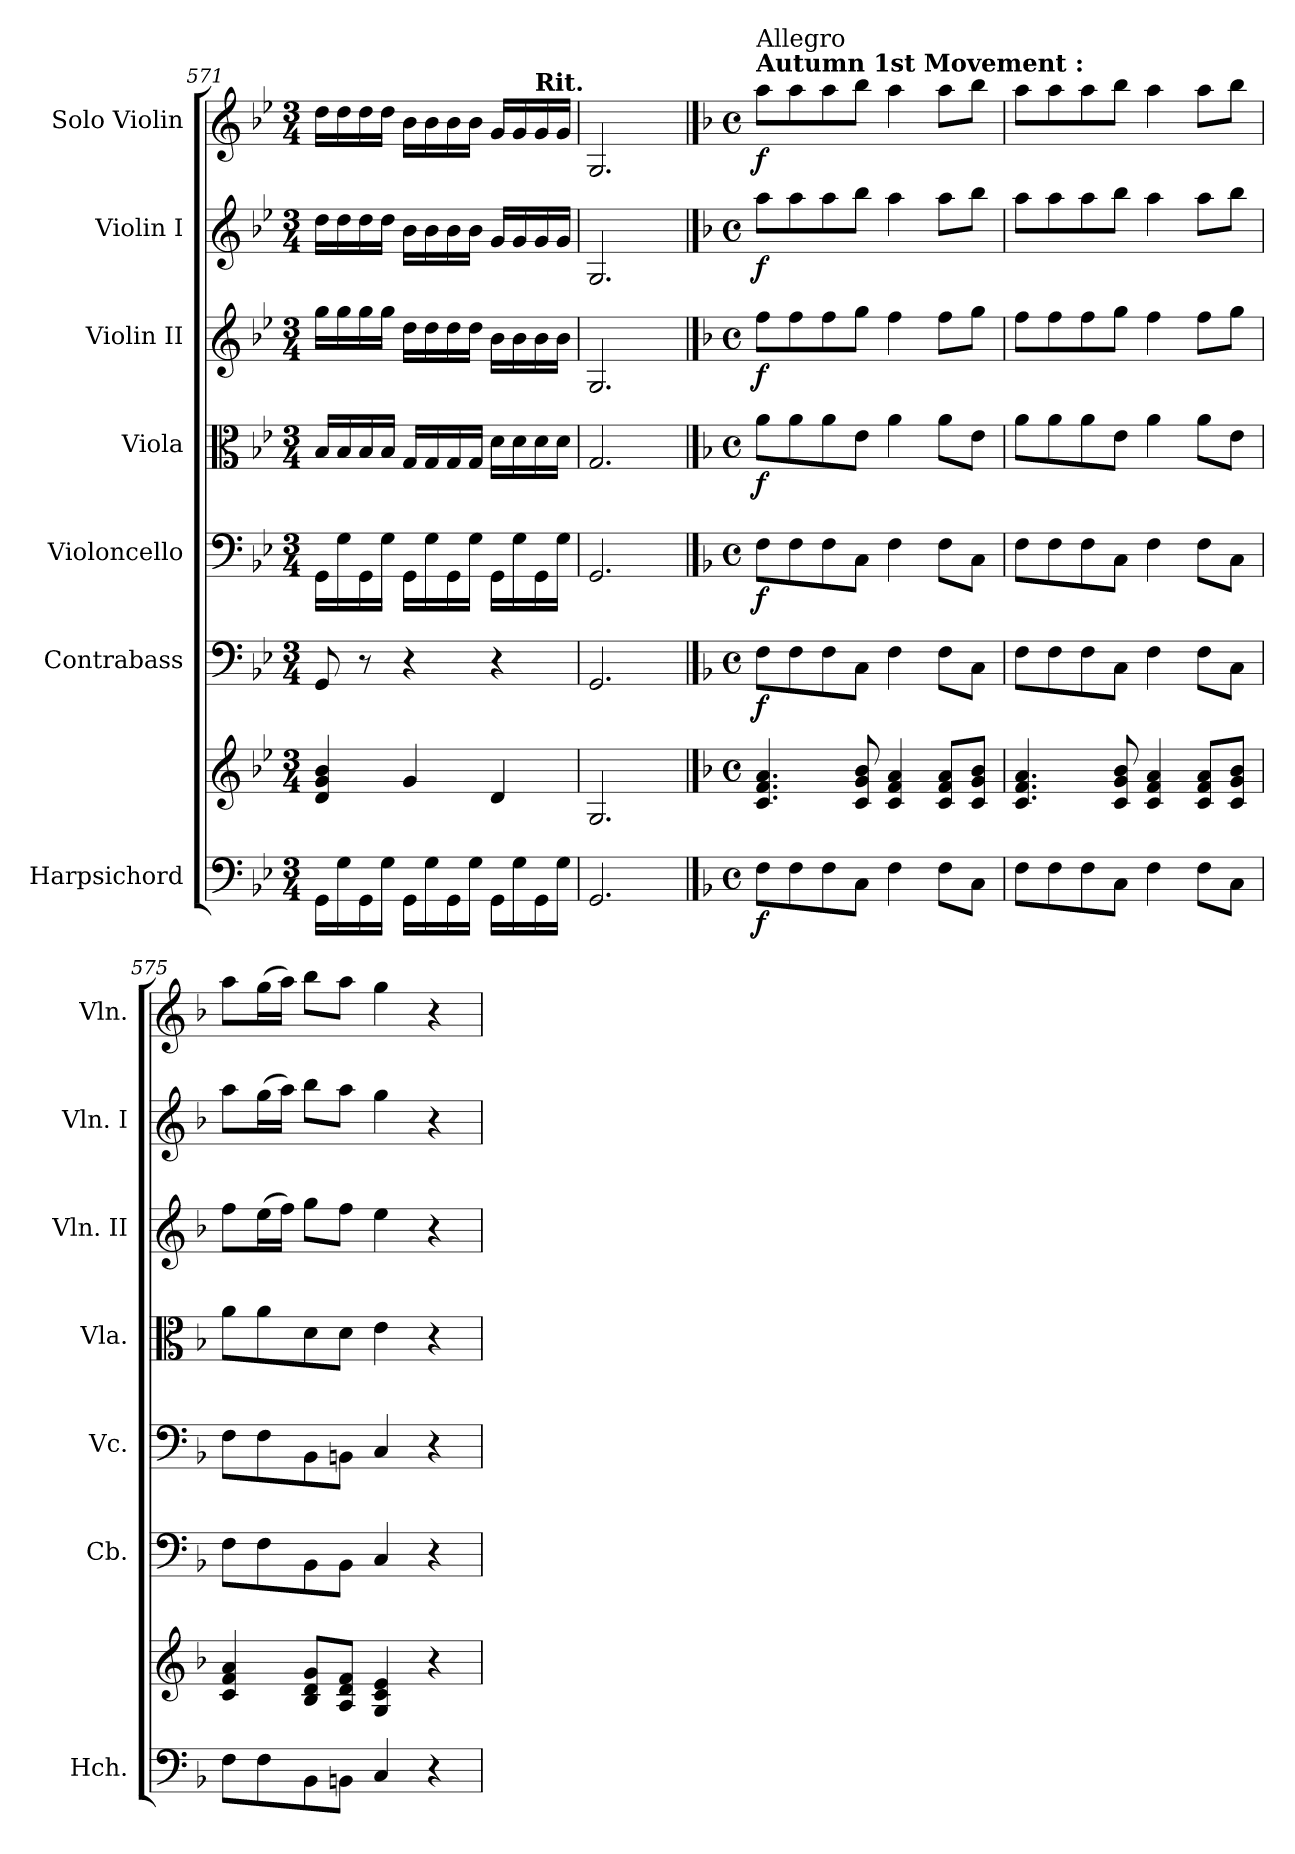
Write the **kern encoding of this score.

**kern	**kern	**dynam	**kern	**dynam	**kern	**dynam	**kern	**dynam	**kern	**dynam	**kern	**dynam	**kern	**dynam
*part7	*part7	*part7	*part6	*part6	*part5	*part5	*part4	*part4	*part3	*part3	*part2	*part2	*part1	*part1
*staff8	*staff7	*staff7/8	*staff6	*staff6	*staff5	*staff5	*staff4	*staff4	*staff3	*staff3	*staff2	*staff2	*staff1	*staff1
*I"Harpsichord	*	*	*I"Contrabass	*	*I"Violoncello	*	*I"Viola	*	*I"Violin II	*	*I"Violin I	*	*I"Solo Violin	*
*I'Hch.	*	*	*I'Cb.	*	*I'Vc.	*	*I'Vla.	*	*I'Vln. II	*	*I'Vln. I	*	*I'Vln.	*
*clefF4	*clefG2	*	*clefF4	*	*clefF4	*	*clefC3	*	*clefG2	*	*clefG2	*	*clefG2	*
*	*	*	*ITrd7c12	*	*	*	*	*	*	*	*	*	*	*
*k[b-e-]	*k[b-e-]	*	*k[b-e-]	*	*k[b-e-]	*	*k[b-e-]	*	*k[b-e-]	*	*k[b-e-]	*	*k[b-e-]	*
*M3/4	*M3/4	*	*M3/4	*	*M3/4	*	*M3/4	*	*M3/4	*	*M3/4	*	*M3/4	*
=571	=571	=571	=571	=571	=571	=571	=571	=571	=571	=571	=571	=571	=571	=571
16GG\LL	4d/ 4g/ 4b-/	.	8GGG/	.	16GG\LL	.	16B-/LL	.	16gg\LL	.	16dd\LL	.	16dd\LL	.
16G\	.	.	.	.	16G\	.	16B-/	.	16gg\	.	16dd\	.	16dd\	.
16GG\	.	.	8r	.	16GG\	.	16B-/	.	16gg\	.	16dd\	.	16dd\	.
16G\JJ	.	.	.	.	16G\JJ	.	16B-/JJ	.	16gg\JJ	.	16dd\JJ	.	16dd\JJ	.
16GG\LL	4g/	.	4r	.	16GG\LL	.	16G/LL	.	16dd\LL	.	16b-\LL	.	16b-\LL	.
16G\	.	.	.	.	16G\	.	16G/	.	16dd\	.	16b-\	.	16b-\	.
16GG\	.	.	.	.	16GG\	.	16G/	.	16dd\	.	16b-\	.	16b-\	.
16G\JJ	.	.	.	.	16G\JJ	.	16G/JJ	.	16dd\JJ	.	16b-\JJ	.	16b-\JJ	.
16GG\LL	4d/	.	4r	.	16GG\LL	.	16d\LL	.	16b-\LL	.	16g/LL	.	16g/LL	.
16G\	.	.	.	.	16G\	.	16d\	.	16b-\	.	16g/	.	16g/	.
!	!	!	!	!	!	!	!	!	!	!	!	!	!LO:TX:B:t=Rit.	!
16GG\	.	.	.	.	16GG\	.	16d\	.	16b-\	.	16g/	.	16g/	.
16G\JJ	.	.	.	.	16G\JJ	.	16d\JJ	.	16b-\JJ	.	16g/JJ	.	16g/JJ	.
!!LO:PB:g=z
=572	=572	=572	=572	=572	=572	=572	=572	=572	=572	=572	=572	=572	=572	=572
2.GGZ/	2.GZ/	.	2.GGGZ/	.	2.GGZ/	.	2.GZ/	.	2.GZ/	.	2.GZ/	.	2.GZ/	.
==573	==573	==573	==573	==573	==573	==573	==573	==573	==573	==573	==573	==573	==573	==573
*k[b-]	*k[b-]	*	*k[b-]	*	*k[b-]	*	*k[b-]	*	*k[b-]	*	*k[b-]	*	*k[b-]	*
*M4/4	*M4/4	*	*M4/4	*	*M4/4	*	*M4/4	*	*M4/4	*	*M4/4	*	*M4/4	*
*met(c)	*met(c)	*	*met(c)	*	*met(c)	*	*met(c)	*	*met(c)	*	*met(c)	*	*met(c)	*
!	!	!	!	!	!	!	!	!	!	!	!	!	!LO:TX:a:B:t=Autumn 1st Movement &colon;	!
!	!	!	!	!	!	!	!	!	!	!	!	!	!LO:TX:t=Allegro	!
!	!	!LO:DY:b=2	!	!LO:DY:b	!	!LO:DY:b	!	!LO:DY:b	!	!LO:DY:b	!	!LO:DY:b	!	!LO:DY:b
8F\L	4.c/ 4.f/ 4.a/	f	8FF\L	f	8F\L	f	8a\L	f	8ff\L	f	8aa\L	f	8aa\L	f
8F\	.	.	8FF\	.	8F\	.	8a\	.	8ff\	.	8aa\	.	8aa\	.
8F\	.	.	8FF\	.	8F\	.	8a\	.	8ff\	.	8aa\	.	8aa\	.
8C\J	8c/ 8g/ 8b-/	.	8CC\J	.	8C\J	.	8e\J	.	8gg\J	.	8bb-\J	.	8bb-\J	.
4F\	4c/ 4f/ 4a/	.	4FF\	.	4F\	.	4a\	.	4ff\	.	4aa\	.	4aa\	.
8F\L	8c/ 8f/ 8a/L	.	8FF\L	.	8F\L	.	8a\L	.	8ff\L	.	8aa\L	.	8aa\L	.
8C\J	8c/ 8g/ 8b-/J	.	8CC\J	.	8C\J	.	8e\J	.	8gg\J	.	8bb-\J	.	8bb-\J	.
=574	=574	=574	=574	=574	=574	=574	=574	=574	=574	=574	=574	=574	=574	=574
8F\L	4.c/ 4.f/ 4.a/	.	8FF\L	.	8F\L	.	8a\L	.	8ff\L	.	8aa\L	.	8aa\L	.
8F\	.	.	8FF\	.	8F\	.	8a\	.	8ff\	.	8aa\	.	8aa\	.
8F\	.	.	8FF\	.	8F\	.	8a\	.	8ff\	.	8aa\	.	8aa\	.
8C\J	8c/ 8g/ 8b-/	.	8CC\J	.	8C\J	.	8e\J	.	8gg\J	.	8bb-\J	.	8bb-\J	.
4F\	4c/ 4f/ 4a/	.	4FF\	.	4F\	.	4a\	.	4ff\	.	4aa\	.	4aa\	.
8F\L	8c/ 8f/ 8a/L	.	8FF\L	.	8F\L	.	8a\L	.	8ff\L	.	8aa\L	.	8aa\L	.
8C\J	8c/ 8g/ 8b-/J	.	8CC\J	.	8C\J	.	8e\J	.	8gg\J	.	8bb-\J	.	8bb-\J	.
=575	=575	=575	=575	=575	=575	=575	=575	=575	=575	=575	=575	=575	=575	=575
8F\L	4c/ 4f/ 4a/	.	8FF\L	.	8F\L	.	8a\L	.	8ff\L	.	8aa\L	.	8aa\L	.
8F\	.	.	8FF\	.	8F\	.	8a\	.	(>16ee\L	.	(>16gg\L	.	(>16gg\L	.
.	.	.	.	.	.	.	.	.	16ff\JJ)	.	16aa\JJ)	.	16aa\JJ)	.
8BB-\	8B-/ 8d/ 8g/L	.	8BBB-\	.	8BB-\	.	8d\	.	8gg\L	.	8bb-\L	.	8bb-\L	.
8BBn\J	8A/ 8d/ 8f/J	.	8BBB-\J	.	8BBn\J	.	8d\J	.	8ff\J	.	8aa\J	.	8aa\J	.
4C/	4G/ 4c/ 4e/	.	4CC/	.	4C/	.	4e\	.	4ee\	.	4gg\	.	4gg\	.
4r	4r	.	4r	.	4r	.	4r	.	4r	.	4r	.	4r	.
=	=	=	=	=	=	=	=	=	=	=	=	=	=	=
*-	*-	*-	*-	*-	*-	*-	*-	*-	*-	*-	*-	*-	*-	*-
